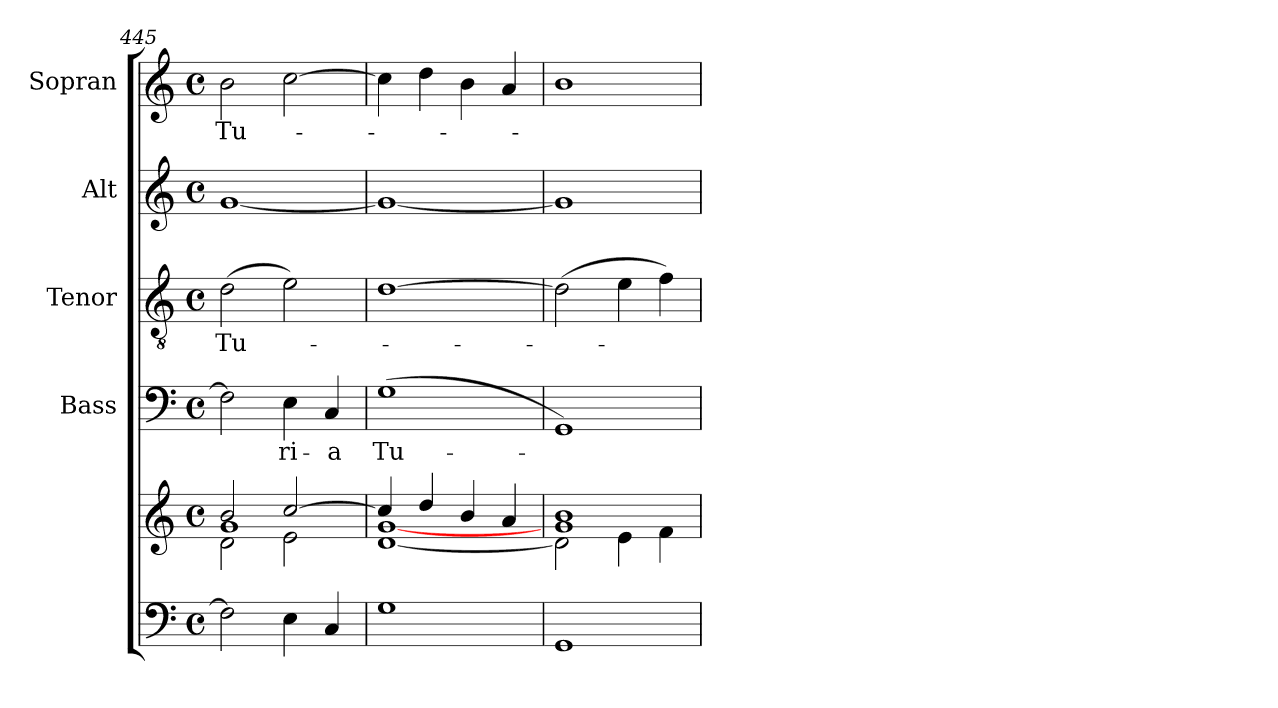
**kern	**kern	**kern	**text	**kern	**text	**kern	**kern	**text
*part5	*part5	*part4	*part4	*part3	*part3	*part2	*part1	*part1
*staff6	*staff5	*staff4	*staff4	*staff3	*staff3	*staff2	*staff1	*staff1
*	*	*I"Bass	*	*I"Tenor	*	*I"Alt	*I"Sopran	*
*	*	*I'B.	*	*I'T.	*	*I'A.	*I'S.	*
*clefF4	*clefG2	*clefF4	*	*clefGv2	*	*clefG2	*clefG2	*
*k[]	*k[]	*k[]	*	*k[]	*	*k[]	*k[]	*
*C:	*C:	*C:	*	*C:	*	*C:	*C:	*
*M4/4	*M4/4	*M4/4	*	*M4/4	*	*M4/4	*M4/4	*
*met(c)	*met(c)	*met(c)	*	*met(c)	*	*met(c)	*met(c)	*
=445	=445	=445	=445	=445	=445	=445	=445	=445
*	*^	*	*	*	*	*	*	*
*	*	*^	*	*	*	*	*	*	*
!	!	!	!	!	!	!	!LO:LY:b	!	!	!LO:LY:b
2F\]	2b/	2d\	1g	2F\]	.	(>2d\	Tu-	[1g	2b\	Tu-
!	!	!	!	!	!LO:LY:b	!	!	!	!	!
4E\	[>2cc/	2e\	.	4E\	-ri-	2e\)	.	.	[2cc\	.
!	!	!	!	!	!LO:LY:b	!	!	!	!	!
4C/	.	.	.	4C/	-a	.	.	.	.	.
*	*	*v	*v	*	*	*	*	*	*	*
=446	=446	=446	=446	=446	=446	=446	=446	=446	=446
!	!	!	!	!LO:LY:b	!	!	!	!	!
1G	4cc/]	[<1d [<1g	(>1G	Tu-	[1d	.	1g_	4cc\]	.
.	4dd/	.	.	.	.	.	.	4dd\	.
.	4b/	.	.	.	.	.	.	4b\	.
.	4a/	.	.	.	.	.	.	4a/	.
=447	=447	=447	=447	=447	=447	=447	=447	=447	=447
1GG	1g 1b	2d\]	1GG)	.	(>2d\]	.	1g]	1b	.
.	.	4e\	.	.	4e\	.	.	.	.
.	.	4f\	.	.	4f\)	.	.	.	.
*	*v	*v	*	*	*	*	*	*	*
=	=	=	=	=	=	=	=	=
*-	*-	*-	*-	*-	*-	*-	*-	*-
